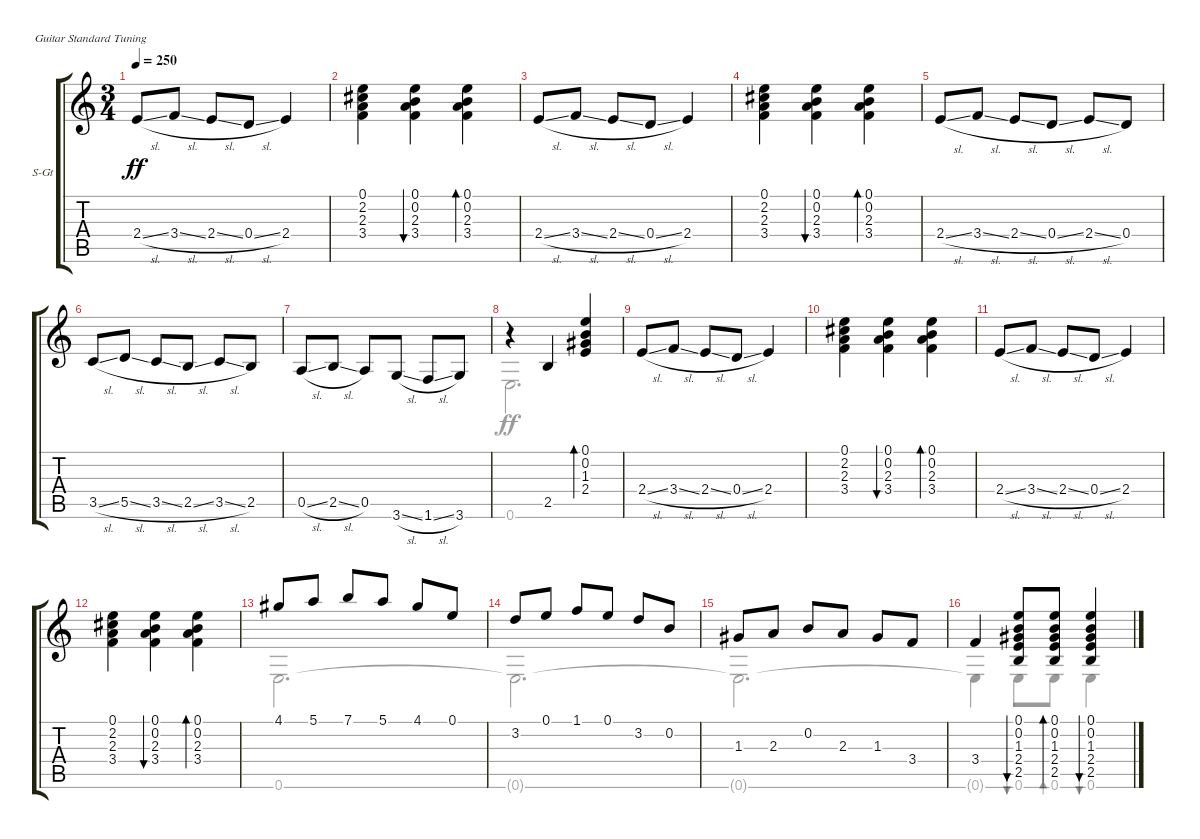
\defaultSystemsLayout 4
\bracketExtendMode groupsimilarinstruments
\firstSystemTrackNameOrientation horizontal
\otherSystemsTrackNameOrientation horizontal
\track ("Steel Guitar" "S-Gt") {instrument acousticguitarsteel}
\staff {score tabs}
\tuning (E4 B3 G3 D3 A2 E2)
\voice
\ts (3 4)
\tempo 250
\clef g2
\ks c
2.4{sl}.8{dy ff} 3.4{sl}.8 2.4{sl}.8 0.4{sl}.8 2.4.4 |
(0.1 2.2 2.3 3.4).4 (3.4 2.3 0.2 0.1).4{bu 114} (3.4 2.3 0.2 0.1).4{bd 114} |
2.4{sl}.8 3.4{sl}.8 2.4{sl}.8 0.4{sl}.8 2.4.4 |
(0.1 2.2 2.3 3.4).4 (3.4 2.3 0.2 0.1).4{bu 114} (3.4 2.3 0.2 0.1).4{bd 114} |
2.4{sl}.8 3.4{sl}.8 2.4{sl}.8 0.4{sl}.8 2.4{sl}.8 0.4.8 |
3.5{sl}.8 5.5{sl}.8 3.5{sl}.8 2.5{sl}.8 3.5{sl}.8 2.5.8 |
0.5{sl}.8 2.5{sl}.8 0.5.8 3.6{sl}.8 1.6{sl}.8 3.6.8 |
r.4 2.5.4 (2.4 1.3 0.2 0.1).4{bd 114} |
2.4{sl}.8 3.4{sl}.8 2.4{sl}.8 0.4{sl}.8 2.4.4 |
(0.1 2.2 2.3 3.4).4 (3.4 2.3 0.2 0.1).4{bu 114} (3.4 2.3 0.2 0.1).4{bd 114} |
2.4{sl}.8 3.4{sl}.8 2.4{sl}.8 0.4{sl}.8 2.4.4 |
(0.1 2.2 2.3 3.4).4 (3.4 2.3 0.2 0.1).4{bu 114} (3.4 2.3 0.2 0.1).4{bd 114} |
4.1.8 5.1.8 7.1.8 5.1.8 4.1.8 0.1.8 |
3.2.8 0.1.8 1.1.8 0.1.8 3.2.8 0.2.8 |
1.3.8 2.3.8 0.2.8 2.3.8 1.3.8 3.4.8 |
3.4.4 (1.3 2.4 0.2 0.1 2.5).8{bu 0} (2.5 2.4 1.3 0.2 0.1).8{bd 0} (0.1 0.2 1.3 2.4 2.5).4{bu 114}
\voice
\clef g2
\ottava regular
\simile none
\ks c
|
|
|
|
|
|
|
0.6.2{d} |
|
|
|
|
0.6.2{d} |
0.6{t}.2{d} |
0.6{t}.2{d} |
0.6{t}.4 0.6.8{bu 114} 0.6.8{bd 114} 0.6.4{bu 114}
